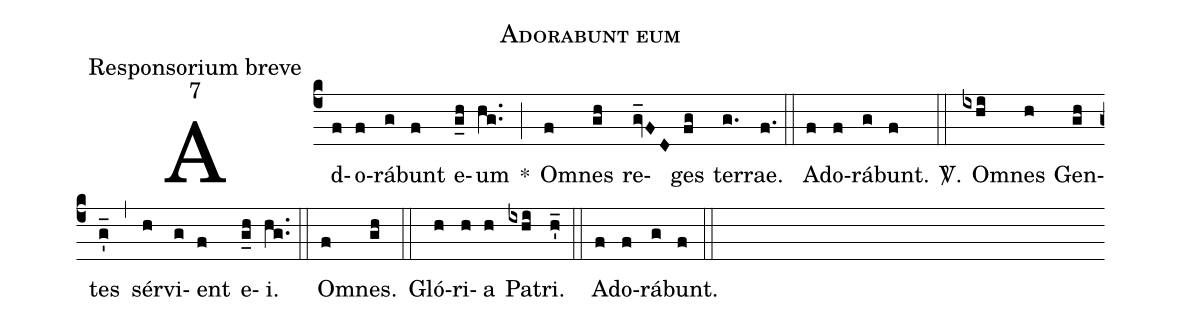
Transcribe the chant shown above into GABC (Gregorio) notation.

name:Adorabunt eum;
office-part:Responsorium breve;
mode:7;
%%
(c4) Ad(f)o(f)rá(g)bunt(f) e(g_h)um(hg..) *(;) O(f)mnes(gh) re(gv_FD)ges(fg) ter(g.)rae.(f.) (::) Ad(f)o(f)rá(g)bunt.(f) <sp>V/</sp>.(::) O(ixhi)mnes(h) Gen(gh)tes(g'_) (,) sér(h)vi(g)ent(f) e(g_h)i.(hg..) (::) O(f)mnes.(gh) (::) Gló(h)ri(h)a(h) Pa(ixhi)tri.(h'_) (::) Ad(f)o(f)rá(g)bunt.(f) (::)
